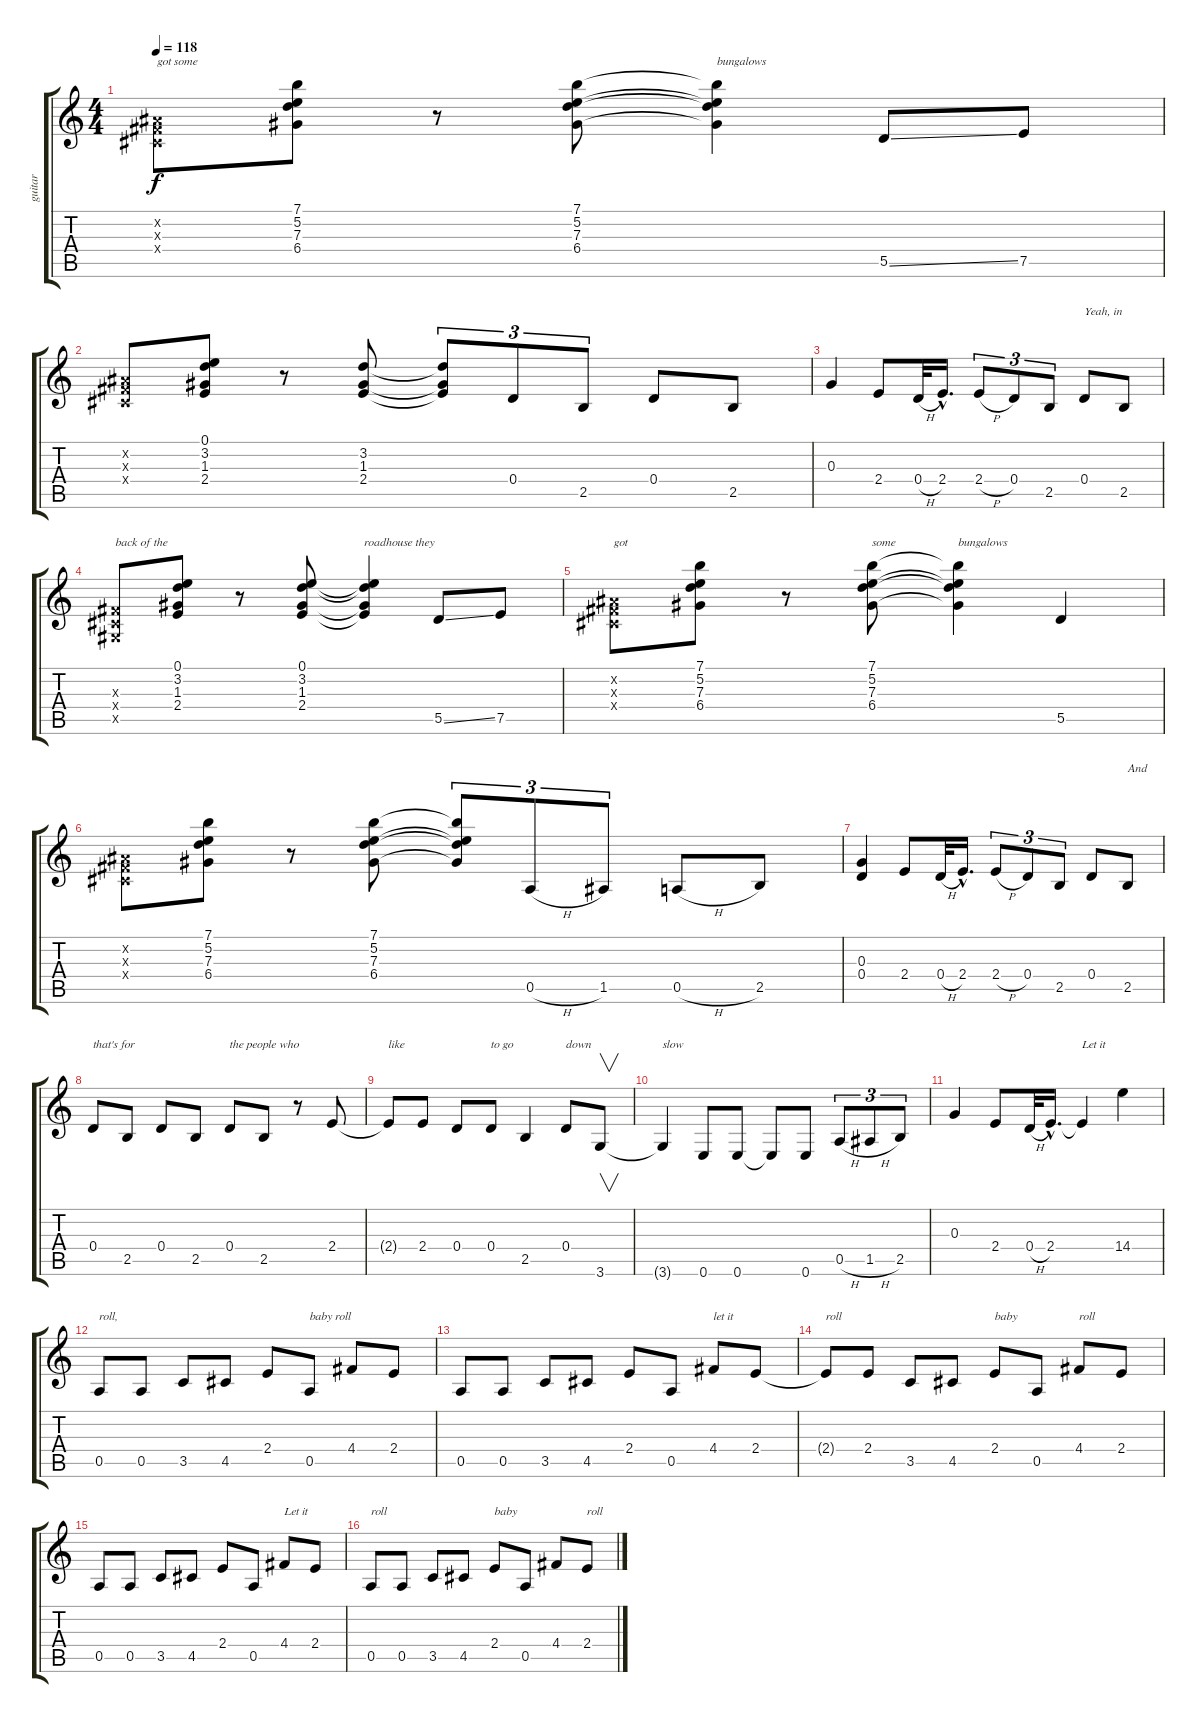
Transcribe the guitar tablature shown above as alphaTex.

\track ("guitar" "guitar") {instrument distortionguitar}
\staff {score tabs}
\tuning (E4 B3 G3 D3 A2 E2) {hide}
\ts (4 4)
\tempo 118
\clef g2
\ks c
(-1.2{x} -1.3{x} -1.4{x}).8{txt "got some" dy f} (7.1 5.2 7.3 6.4).8 r.8 (7.1 5.2 7.3 6.4).8 (7.1{t} 5.2{t} 7.3{t} 6.4{t}).4{txt "bungalows"} 5.5{ss}.8 7.5.8 |
(-1.2{x} -1.3{x} -1.4{x}).8 (0.1 3.2 1.3 2.4).8 r.8 (3.2 1.3 2.4).8 (3.2{t} 1.3{t} 2.4{t}).8{tu (3 2)} 0.4.8{tu (3 2)} 2.5.8{tu (3 2)} 0.4.8 2.5.8 |
0.3.4 2.4.8 0.4{h}.32 2.4{hac}.16{d} 2.4{h}.8{tu (3 2)} 0.4.8{tu (3 2)} 2.5.8{tu (3 2)} 0.4.8{txt "Yeah, in"} 2.5.8 |
(-1.3{x} -1.4{x} -1.5{x}).8{txt "back of the "} (0.1 3.2 1.3 2.4).8 r.8 (0.1 3.2 1.3 2.4).8 (0.1{t} 3.2{t} 1.3{t} 2.4{t}).4{txt "roadhouse they"} 5.5{ss}.8 7.5.8 |
(-1.2{x} -1.3{x} -1.4{x}).8{txt "got"} (7.1 5.2 7.3 6.4).8 r.8 (7.1 5.2 7.3 6.4).8{txt "some"} (7.1{t} 5.2{t} 7.3{t} 6.4{t}).4{txt "bungalows"} 5.5.4 |
(-1.2{x} -1.3{x} -1.4{x}).8 (7.1 5.2 7.3 6.4).8 r.8 (7.1 5.2 7.3 6.4).8 (7.1{t} 5.2{t} 7.3{t} 6.4{t}).8{tu (3 2)} 0.5{h}.8{tu (3 2)} 1.5.8{tu (3 2)} 0.5{h}.8 2.5.8 |
(0.3 0.4).4 2.4.8 0.4{h}.32 2.4{hac}.16{d} 2.4{h}.8{tu (3 2)} 0.4.8{tu (3 2)} 2.5.8{tu (3 2)} 0.4.8 2.5.8{txt "And"} |
0.4.8{txt "that's for "} 2.5.8 0.4.8 2.5.8 0.4.8{txt "the people who"} 2.5.8 r.8 2.4.8 |
2.4{t}.8{txt "like"} 2.4.8 0.4.8 0.4.8{txt "to go"} 2.5.4 0.4.8{txt "down"} 3.6.8{v} |
3.6{t}.4{txt "slow"} 0.6.8 0.6.8 0.6{t}.8 0.6.8 0.5{h}.8{tu (3 2)} 1.5{h}.8{tu (3 2)} 2.5.8{tu (3 2)} |
0.3.4 2.4.8 0.4{h}.32 2.4{hac}.16{d} 2.4{t}.4{txt "Let it"} 14.4.4 |
0.5.8{txt "roll,"} 0.5.8 3.5.8 4.5.8 2.4.8 0.5.8{txt "baby roll"} 4.4.8 2.4.8 |
0.5.8 0.5.8 3.5.8 4.5.8 2.4.8 0.5.8 4.4.8{txt "let it"} 2.4.8 |
2.4{t}.8{txt "roll"} 2.4.8 3.5.8 4.5.8 2.4.8{txt "baby"} 0.5.8 4.4.8{txt "roll"} 2.4.8 |
0.5.8 0.5.8 3.5.8 4.5.8 2.4.8 0.5.8 4.4.8{txt "Let it"} 2.4.8 |
0.5.8{txt "roll"} 0.5.8 3.5.8 4.5.8 2.4.8{txt "baby"} 0.5.8 4.4.8 2.4.8{txt "roll"}
